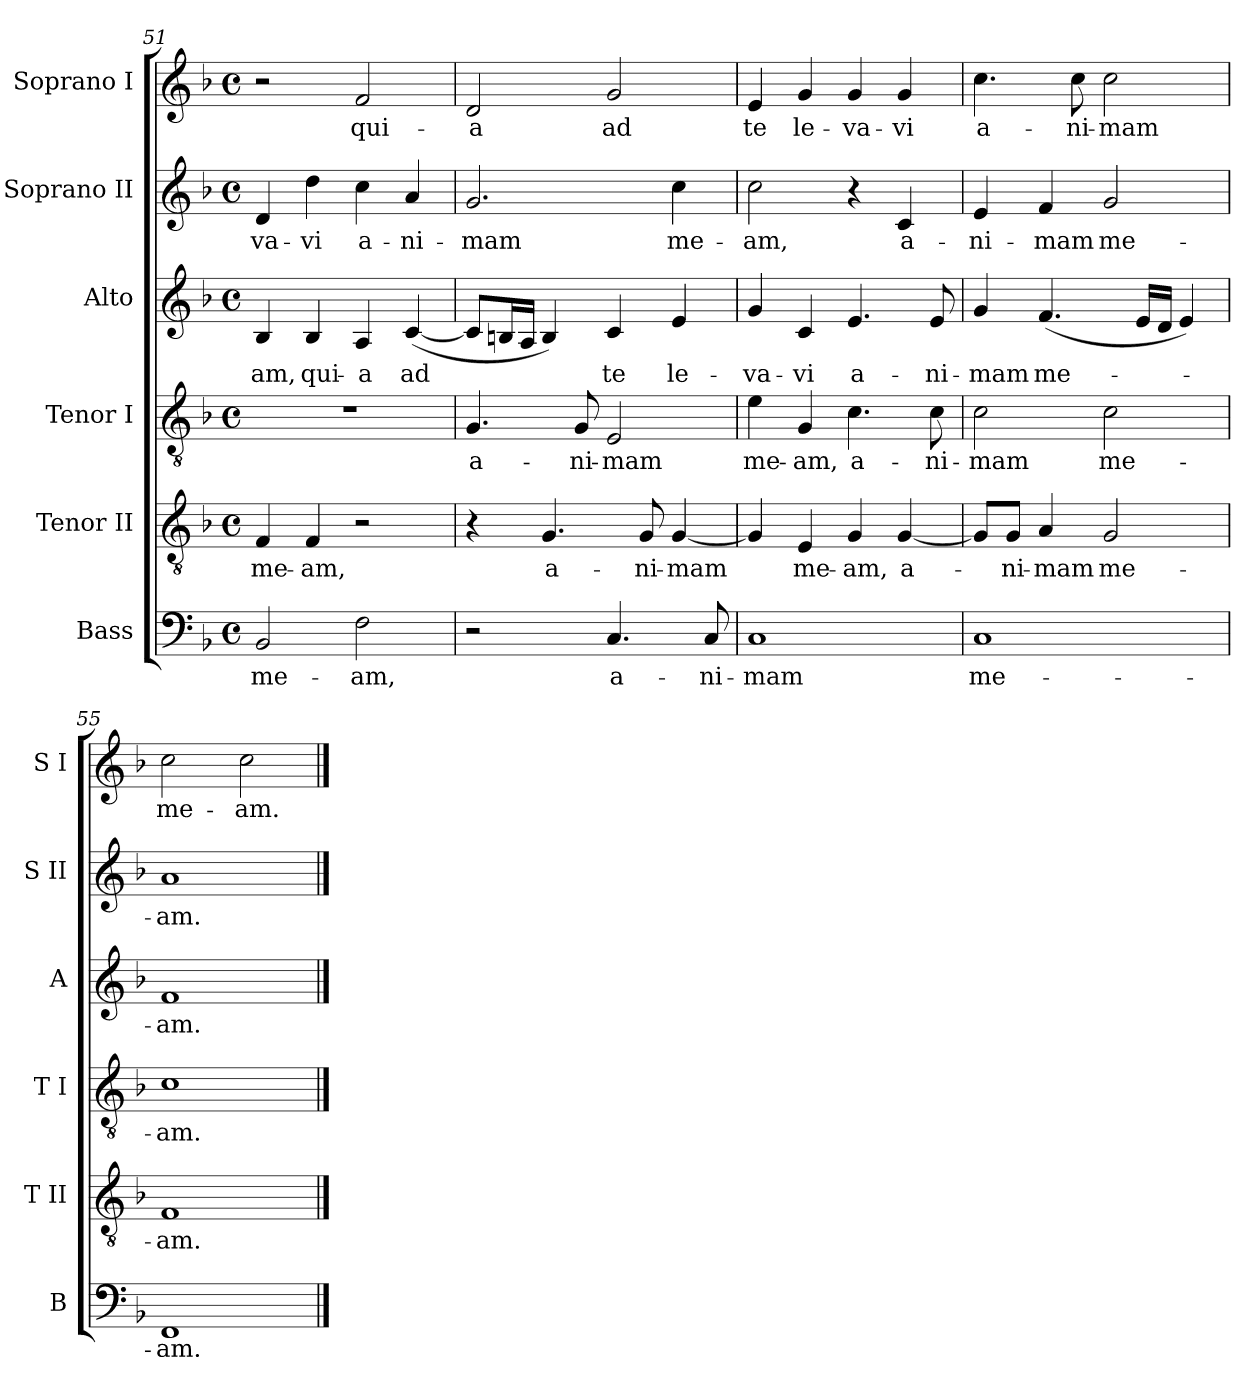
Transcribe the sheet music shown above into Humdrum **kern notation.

**kern	**text	**kern	**text	**kern	**text	**kern	**text	**kern	**text	**kern	**text
*part6	*part6	*part5	*part5	*part4	*part4	*part3	*part3	*part2	*part2	*part1	*part1
*staff6	*staff6	*staff5	*staff5	*staff4	*staff4	*staff3	*staff3	*staff2	*staff2	*staff1	*staff1
*I"Bass	*	*I"Tenor II	*	*I"Tenor I	*	*I"Alto	*	*I"Soprano II	*	*I"Soprano I	*
*I'B	*	*I'T II	*	*I'T I	*	*I'A	*	*I'S II	*	*I'S I	*
!!LO:LB:g=z
*clefF4	*	*clefGv2	*	*clefGv2	*	*clefG2	*	*clefG2	*	*clefG2	*
*k[b-]	*	*k[b-]	*	*k[b-]	*	*k[b-]	*	*k[b-]	*	*k[b-]	*
*F:	*	*F:	*	*F:	*	*F:	*	*F:	*	*F:	*
*M4/4	*	*M4/4	*	*M4/4	*	*M4/4	*	*M4/4	*	*M4/4	*
*met(c)	*	*met(c)	*	*met(c)	*	*met(c)	*	*met(c)	*	*met(c)	*
=51	=51	=51	=51	=51	=51	=51	=51	=51	=51	=51	=51
!	!LO:LY:b	!	!LO:LY:b	!	!	!	!LO:LY:b	!	!LO:LY:b	!	!
2BB-	me-	4F	me-	1r	.	4B-	-am,	4d	-va-	2r	.
!	!	!	!LO:LY:b	!	!	!	!LO:LY:b	!	!LO:LY:b	!	!
.	.	4F	-am,	.	.	4B-	qui-	4dd	-vi	.	.
!	!LO:LY:b	!	!	!	!	!	!LO:LY:b	!	!LO:LY:b	!	!LO:LY:b
2F	-am,	2r	.	.	.	4A	-a	4cc	a-	2f	qui-
!	!	!	!	!	!	!	!LO:LY:b	!	!LO:LY:b	!	!
.	.	.	.	.	.	(<[4c	ad	4a	-ni-	.	.
=52	=52	=52	=52	=52	=52	=52	=52	=52	=52	=52	=52
!	!	!	!	!	!LO:LY:b	!	!	!	!LO:LY:b	!	!LO:LY:b
2r	.	4r	.	4.G	a-	8cL]	.	2.g	-mam	2d	-a
.	.	.	.	.	.	16BL	.	.	.	.	.
.	.	.	.	.	.	16AJJ	.	.	.	.	.
!	!	!	!LO:LY:b	!	!	!	!	!	!	!	!
.	.	4.G	a-	.	.	4B)	.	.	.	.	.
!	!	!	!	!	!LO:LY:b	!	!	!	!	!	!
.	.	.	.	8G	-ni-	.	.	.	.	.	.
!	!LO:LY:b	!	!	!	!LO:LY:b	!	!LO:LY:b	!	!	!	!LO:LY:b
4.C	a-	.	.	2E	-mam	4c	te	.	.	2g	ad
!	!	!	!LO:LY:b	!	!	!	!	!	!	!	!
.	.	8G	-ni-	.	.	.	.	.	.	.	.
!	!	!	!LO:LY:b	!	!	!	!LO:LY:b	!	!LO:LY:b	!	!
.	.	[4G	-mam	.	.	4e	le-	4cc	me-	.	.
!	!LO:LY:b	!	!	!	!	!	!	!	!	!	!
8C	-ni-	.	.	.	.	.	.	.	.	.	.
=53	=53	=53	=53	=53	=53	=53	=53	=53	=53	=53	=53
!	!LO:LY:b	!	!	!	!LO:LY:b	!	!LO:LY:b	!	!LO:LY:b	!	!LO:LY:b
1C	-mam	4G]	.	4e	me-	4g	-va-	2cc	-am,	4e	te
!	!	!	!LO:LY:b	!	!LO:LY:b	!	!LO:LY:b	!	!	!	!LO:LY:b
.	.	4E	me-	4G	-am,	4c	-vi	.	.	4g	le-
!	!	!	!LO:LY:b	!	!LO:LY:b	!	!LO:LY:b	!	!	!	!LO:LY:b
.	.	4G	-am,	4.c	a-	4.e	a-	4r	.	4g	-va-
!	!	!	!LO:LY:b	!	!	!	!	!	!LO:LY:b	!	!LO:LY:b
.	.	[4G	a-	.	.	.	.	4c	a-	4g	-vi
!	!	!	!	!	!LO:LY:b	!	!LO:LY:b	!	!	!	!
.	.	.	.	8c	-ni-	8e	-ni-	.	.	.	.
=54	=54	=54	=54	=54	=54	=54	=54	=54	=54	=54	=54
!	!LO:LY:b	!	!	!	!LO:LY:b	!	!LO:LY:b	!	!LO:LY:b	!	!LO:LY:b
1C	me-	8G/L]	.	2c	-mam	4g	-mam	4e	-ni-	4.cc	a-
!	!	!	!LO:LY:b	!	!	!	!	!	!	!	!
.	.	8G/J	ni-	.	.	.	.	.	.	.	.
!	!	!	!LO:LY:b	!	!	!	!LO:LY:b	!	!LO:LY:b	!	!
.	.	4A	-mam	.	.	(<4.f	me-	4f	-mam	.	.
!	!	!	!	!	!	!	!	!	!	!	!LO:LY:b
.	.	.	.	.	.	.	.	.	.	8cc	-ni-
!	!	!	!LO:LY:b	!	!LO:LY:b	!	!	!	!LO:LY:b	!	!LO:LY:b
.	.	2G	me-	2c	me-	.	.	2g	me-	2cc	-mam
.	.	.	.	.	.	16eLL	.	.	.	.	.
.	.	.	.	.	.	16dJJ	.	.	.	.	.
.	.	.	.	.	.	4e)	.	.	.	.	.
=55	=55	=55	=55	=55	=55	=55	=55	=55	=55	=55	=55
!	!LO:LY:b	!	!LO:LY:b	!	!LO:LY:b	!	!LO:LY:b	!	!LO:LY:b	!	!LO:LY:b
1FF	-am.	1F	-am.	1c	-am.	1f	am.	1a	-am.	2cc	me-
!	!	!	!	!	!	!	!	!	!	!	!LO:LY:b
.	.	.	.	.	.	.	.	.	.	2cc	-am.
==	==	==	==	==	==	==	==	==	==	==	==
*-	*-	*-	*-	*-	*-	*-	*-	*-	*-	*-	*-
